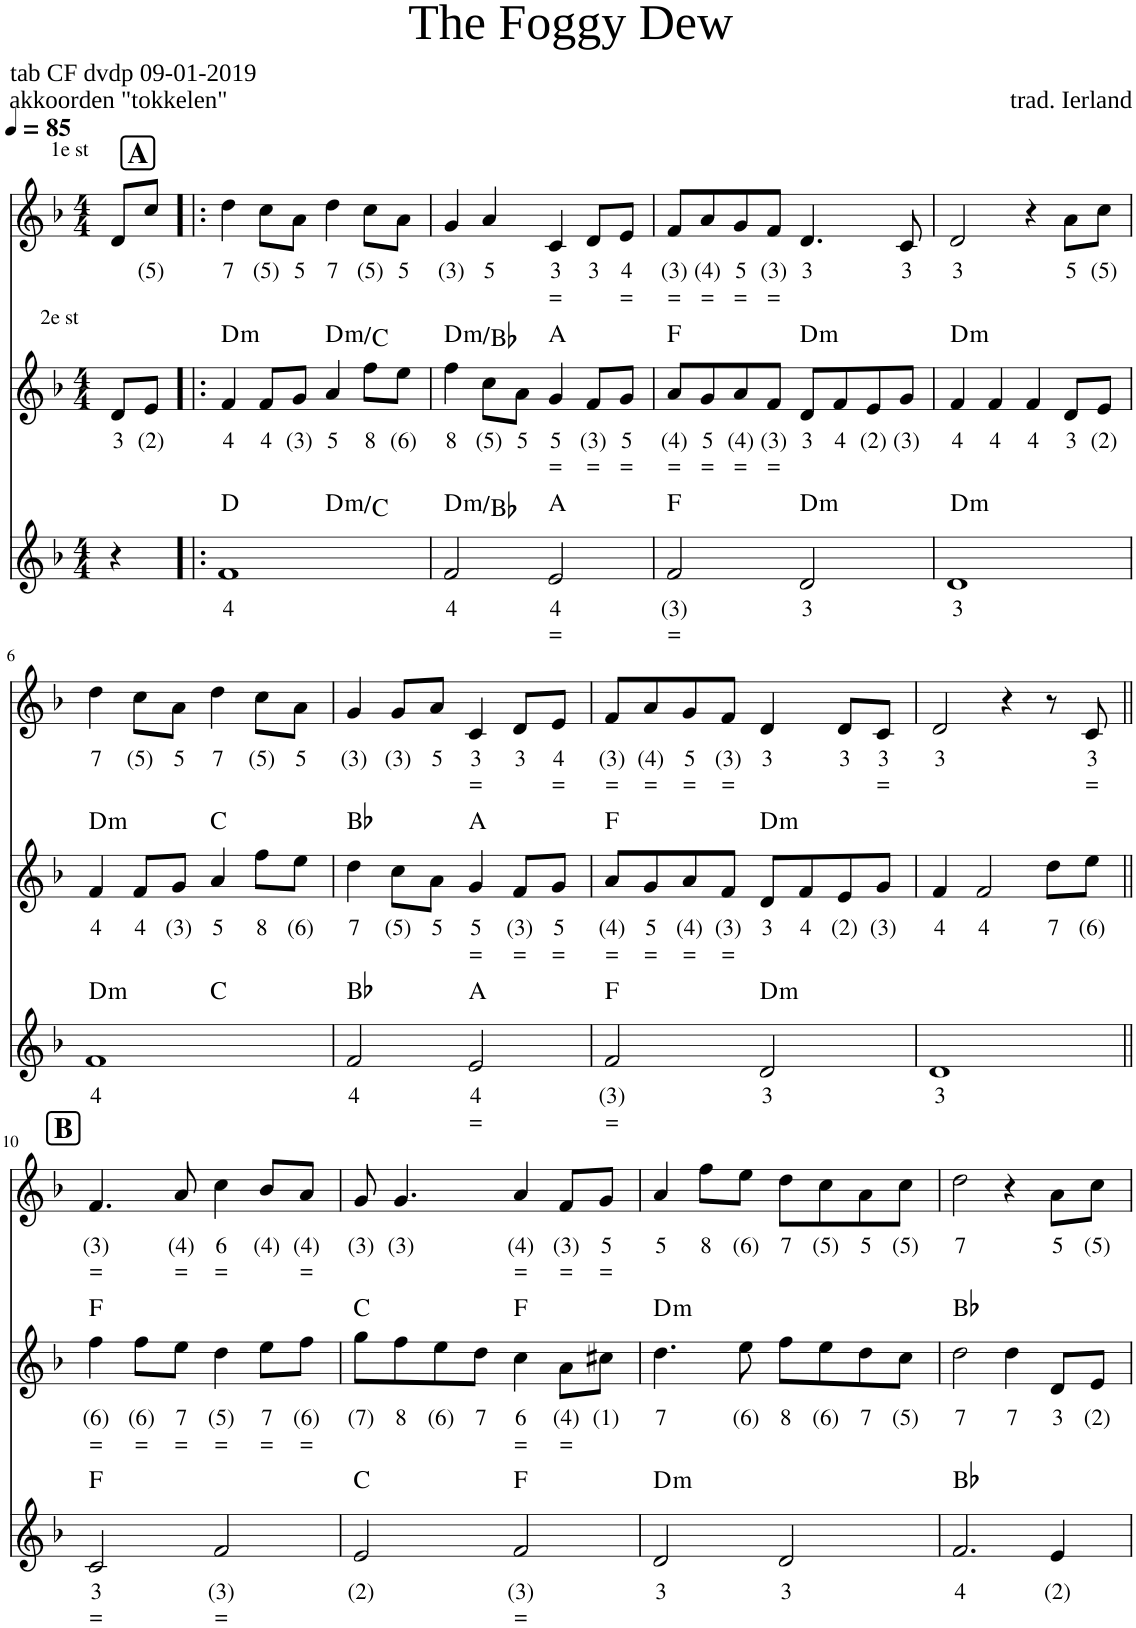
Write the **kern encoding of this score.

**kern	**text	**kern	**text	**text	**kern	**text	**text	**kern	**text	**text	**harte	**kern	**text	**text
*part5	*part5	*part4	*part4	*part4	*part3	*part3	*part3	*part2	*part2	*part2	*part2	*part1	*part1	*part1
*staff5	*staff5	*staff4	*staff4	*staff4	*staff3	*staff3	*staff3	*staff2	*staff2	*staff2	*	*staff1	*staff1	*staff1
*I"Stem	*	*I"Stem	*	*	*I"Stem	*	*	*I"Voice	*	*	*	*I"Voice	*	*
*stria5	*	*	*	*	*stria5	*	*	*	*	*	*	*	*	*
*clefG2	*	*clefG2	*	*	*clefG2	*	*	*clefG2	*	*	*	*clefG2	*	*
*k[b-]	*	*k[b-]	*	*	*k[b-]	*	*	*k[b-]	*	*	*	*k[b-]	*	*
*M4/4	*	*M4/4	*	*	*M4/4	*	*	*M4/4	*	*	*	*M4/4	*	*
*MM85	*	*MM85	*	*	*MM85	*	*	*MM85	*	*	*	*MM85	*	*
=1	=1	=1	=1	=1	=1	=1	=1	=1	=1	=1	=1	=1	=1	=1
!	!	!	!	!	!	!	!	!	!	!	!	!LO:TX:a:t=1e st	!	!
!	!	!	!	!	!	!	!	!LO:TX:a:t=2e st	!	!	!	!	!	!
!	!	!	!	!	!LO:TX:a:t=1e st VARIATIE	!	!	!	!	!	!	!	!	!
!LO:TX:a:t=BASSEN	!	!	!	!	!	!	!	!	!	!	!	!	!	!
!	!	!	!	!	!	!	!	!	!LO:LY:b	!	!	!	!	!
4r	.	4r	.	.	4r	.	.	8d/L	3	.	.	8d/L	.	.
!	!	!	!	!	!	!	!	!	!LO:LY:b	!	!	!	!LO:LY:b	!
.	.	.	.	.	.	.	.	8e/J	(2)	.	.	8cc/J	(5)	.
!!LO:REH:place=s1:a:B:cj:fs=14:t=A
=2!|:	=2!|:	=2!|:	=2!|:	=2!|:	=2!|:	=2!|:	=2!|:	=2!|:	=2!|:	=2!|:	=2!|:	=2!|:	=2!|:	=2!|:
!	!	!	!LO:LY:b	!	!	!	!	!	!LO:LY:b	!	!LO:H:kt=m	!	!LO:LY:b	!
1d	D	1f	4	.	4dd	7	.	4f/	4	.	D:min	4dd\	7	.
!	!	!	!	!	!	!	!	!	!LO:LY:b	!	!	!	!LO:LY:b	!
.	.	.	.	.	8cc\L	(5)	.	8f/L	4	.	.	8cc\L	(5)	.
!	!	!	!	!	!	!	!	!	!LO:LY:b	!	!	!	!LO:LY:b	!
.	.	.	.	.	8a\J	5	.	8g/J	(3)	.	.	8a\J	5	.
!	!	!	!	!	!	!	!	!	!LO:LY:b	!	!LO:H:kt=m	!	!LO:LY:b	!
.	.	.	.	.	4dd	7	.	4a/	5	.	D:min/b7	4dd\	7	.
!	!	!	!	!	!	!	!	!	!LO:LY:b	!	!	!	!LO:LY:b	!
.	.	.	.	.	8cc\L	(5)	.	8ff\L	8	.	.	8cc\L	(5)	.
!	!	!	!	!	!	!	!	!	!LO:LY:b	!	!	!	!LO:LY:b	!
.	.	.	.	.	8a\J	5	.	8ee\J	(6)	.	.	8a\J	5	.
=3	=3	=3	=3	=3	=3	=3	=3	=3	=3	=3	=3	=3	=3	=3
!	!	!	!LO:LY:b	!	!	!	!	!	!LO:LY:b	!	!LO:H:kt=m	!	!LO:LY:b	!
1c	C	2f/	4	.	4g	(3)	.	4ff\	8	.	D:min/b6	4g/	(3)	.
!	!	!	!	!	!	!	!	!	!LO:LY:b	!	!	!	!LO:LY:b	!
.	.	.	.	.	8g/L	(3)	.	8cc\L	(5)	.	.	4a/	5	.
!	!	!	!	!	!	!	!	!	!LO:LY:b	!	!	!	!	!
.	.	.	.	.	8a/J	5	.	8a\J	5	.	.	.	.	.
!	!	!	!LO:LY:b	!LO:LY:b	!	!	!	!	!LO:LY:b	!LO:LY:b	!	!	!LO:LY:b	!LO:LY:b
.	.	2e/	4	=	4c	3	=	4g/	5	=	A:maj	4c/	3	=
!	!	!	!	!	!	!	!	!	!LO:LY:b	!LO:LY:b	!	!	!LO:LY:b	!
.	.	.	.	.	8d/L	3	.	8f/L	(3)	=	.	8d/L	3	.
!	!	!	!	!	!	!	!	!	!LO:LY:b	!LO:LY:b	!	!	!LO:LY:b	!LO:LY:b
.	.	.	.	.	8e/J	4	=	8g/J	5	=	.	8e/J	4	=
=4	=4	=4	=4	=4	=4	=4	=4	=4	=4	=4	=4	=4	=4	=4
!	!	!	!LO:LY:b	!LO:LY:b	!	!	!	!	!LO:LY:b	!LO:LY:b	!	!	!LO:LY:b	!LO:LY:b
2d	D	2f/	(3)	=	8f/L	(3)	=	8a/L	(4)	=	F:maj	8f/L	(3)	=
!	!	!	!	!	!	!	!	!	!LO:LY:b	!LO:LY:b	!	!	!LO:LY:b	!LO:LY:b
.	.	.	.	.	8a/J	(4)	=	8g/	5	=	.	8a/	(4)	=
!	!	!	!	!	!	!	!	!	!LO:LY:b	!LO:LY:b	!	!	!LO:LY:b	!LO:LY:b
.	.	.	.	.	8g/L	5	=	8a/	(4)	=	.	8g/	5	=
!	!	!	!	!	!	!	!	!	!LO:LY:b	!LO:LY:b	!	!	!LO:LY:b	!LO:LY:b
.	.	.	.	.	8f/J	(3)	=	8f/J	(3)	=	.	8f/J	(3)	=
!	!	!	!LO:LY:b	!	!	!	!	!	!LO:LY:b	!	!LO:H:kt=m	!	!LO:LY:b	!
2A	A	2d/	3	.	4d	3	.	8d/L	3	.	D:min	4.d/	3	.
!	!	!	!	!	!	!	!	!	!LO:LY:b	!	!	!	!	!
.	.	.	.	.	.	.	.	8f/	4	.	.	.	.	.
!	!	!	!	!	!	!	!	!	!LO:LY:b	!	!	!	!	!
.	.	.	.	.	8d/L	3	.	8e/	(2)	.	.	.	.	.
!	!	!	!	!	!	!	!	!	!LO:LY:b	!	!	!	!LO:LY:b	!
.	.	.	.	.	8c/J	3	=	8g/J	(3)	.	.	8c/	3	.
=5	=5	=5	=5	=5	=5	=5	=5	=5	=5	=5	=5	=5	=5	=5
!	!	!	!LO:LY:b	!	!	!	!	!	!LO:LY:b	!	!LO:H:kt=m	!	!LO:LY:b	!
1d	D	1d	3	.	2.d	3	.	4f/	4	.	D:min	2d/	3	.
!	!	!	!	!	!	!	!	!	!LO:LY:b	!	!	!	!	!
.	.	.	.	.	.	.	.	4f/	4	.	.	.	.	.
!	!	!	!	!	!	!	!	!	!LO:LY:b	!	!	!	!	!
.	.	.	.	.	.	.	.	4f/	4	.	.	4r	.	.
!	!	!	!	!	!	!	!	!	!LO:LY:b	!	!	!	!LO:LY:b	!
.	.	.	.	.	8a\L	5	.	8d/L	3	.	.	8a\L	5	.
!	!	!	!	!	!	!	!	!	!LO:LY:b	!	!	!	!LO:LY:b	!
.	.	.	.	.	8cc\J	(5)	.	8e/J	(2)	.	.	8cc\J	(5)	.
!!LO:LB:g=z
=6	=6	=6	=6	=6	=6	=6	=6	=6	=6	=6	=6	=6	=6	=6
!	!	!	!LO:LY:b	!	!	!	!	!	!LO:LY:b	!	!LO:H:kt=m	!	!LO:LY:b	!
1d	D	1f	4	.	4dd	7	.	4f/	4	.	D:min	4dd\	7	.
!	!	!	!	!	!	!	!	!	!LO:LY:b	!	!	!	!LO:LY:b	!
.	.	.	.	.	8cc\L	(5)	.	8f/L	4	.	.	8cc\L	(5)	.
!	!	!	!	!	!	!	!	!	!LO:LY:b	!	!	!	!LO:LY:b	!
.	.	.	.	.	8a\J	5	.	8g/J	(3)	.	.	8a\J	5	.
!	!	!	!	!	!	!	!	!	!LO:LY:b	!	!	!	!LO:LY:b	!
.	.	.	.	.	4dd	7	.	4a/	5	.	C:maj	4dd\	7	.
!	!	!	!	!	!	!	!	!	!LO:LY:b	!	!	!	!LO:LY:b	!
.	.	.	.	.	8cc\L	(5)	.	8ff\L	8	.	.	8cc\L	(5)	.
!	!	!	!	!	!	!	!	!	!LO:LY:b	!	!	!	!LO:LY:b	!
.	.	.	.	.	8a\J	5	.	8ee\J	(6)	.	.	8a\J	5	.
=7	=7	=7	=7	=7	=7	=7	=7	=7	=7	=7	=7	=7	=7	=7
!	!	!	!LO:LY:b	!	!	!	!	!	!LO:LY:b	!	!	!	!LO:LY:b	!
1c	C	2f/	4	.	4g	(3)	.	4dd\	7	.	Bb:maj	4g/	(3)	.
!	!	!	!	!	!	!	!	!	!LO:LY:b	!	!	!	!LO:LY:b	!
.	.	.	.	.	8g/L	(3)	.	8cc\L	(5)	.	.	8g/L	(3)	.
!	!	!	!	!	!	!	!	!	!LO:LY:b	!	!	!	!LO:LY:b	!
.	.	.	.	.	8a/J	5	.	8a\J	5	.	.	8a/J	5	.
!	!	!	!LO:LY:b	!LO:LY:b	!	!	!	!	!LO:LY:b	!LO:LY:b	!	!	!LO:LY:b	!LO:LY:b
.	.	2e/	4	=	4c	3	=	4g/	5	=	A:maj	4c/	3	=
!	!	!	!	!	!	!	!	!	!LO:LY:b	!LO:LY:b	!	!	!LO:LY:b	!
.	.	.	.	.	8d/L	3	.	8f/L	(3)	=	.	8d/L	3	.
!	!	!	!	!	!	!	!	!	!LO:LY:b	!LO:LY:b	!	!	!LO:LY:b	!LO:LY:b
.	.	.	.	.	8e/J	4	=	8g/J	5	=	.	8e/J	4	=
=8	=8	=8	=8	=8	=8	=8	=8	=8	=8	=8	=8	=8	=8	=8
!	!	!	!LO:LY:b	!LO:LY:b	!	!	!	!	!LO:LY:b	!LO:LY:b	!	!	!LO:LY:b	!LO:LY:b
2d	D	2f/	(3)	=	8f/L	(3)	=	8a/L	(4)	=	F:maj	8f/L	(3)	=
!	!	!	!	!	!	!	!	!	!LO:LY:b	!LO:LY:b	!	!	!LO:LY:b	!LO:LY:b
.	.	.	.	.	8a/J	(4)	=	8g/	5	=	.	8a/	(4)	=
!	!	!	!	!	!	!	!	!	!LO:LY:b	!LO:LY:b	!	!	!LO:LY:b	!LO:LY:b
.	.	.	.	.	8g/L	5	=	8a/	(4)	=	.	8g/	5	=
!	!	!	!	!	!	!	!	!	!LO:LY:b	!LO:LY:b	!	!	!LO:LY:b	!LO:LY:b
.	.	.	.	.	8f/J	(3)	=	8f/J	(3)	=	.	8f/J	(3)	=
!	!	!	!LO:LY:b	!	!	!	!	!	!LO:LY:b	!	!LO:H:kt=m	!	!LO:LY:b	!
2F	F	2d/	3	.	8g/L	(3)	.	8d/L	3	.	D:min	4d/	3	.
!	!	!	!	!	!	!	!	!	!LO:LY:b	!	!	!	!	!
.	.	.	.	.	8f/J	4	.	8f/	4	.	.	.	.	.
!	!	!	!	!	!	!	!	!	!LO:LY:b	!	!	!	!LO:LY:b	!
.	.	.	.	.	8d/L	3	.	8e/	(2)	.	.	8d/L	3	.
!	!	!	!	!	!	!	!	!	!LO:LY:b	!	!	!	!LO:LY:b	!LO:LY:b
.	.	.	.	.	8c/J	3	=	8g/J	(3)	.	.	8c/J	3	=
=9	=9	=9	=9	=9	=9	=9	=9	=9	=9	=9	=9	=9	=9	=9
!	!	!	!LO:LY:b	!	!	!	!	!	!LO:LY:b	!	!	!	!LO:LY:b	!
1d	D	1d	3	.	2.d	3	.	4f/	4	.	.	2d/	3	.
!	!	!	!	!	!	!	!	!	!LO:LY:b	!	!	!	!	!
.	.	.	.	.	.	.	.	2f/	4	.	.	.	.	.
.	.	.	.	.	.	.	.	.	.	.	.	4r	.	.
!	!	!	!	!	!	!	!	!	!LO:LY:b	!	!	!	!	!
.	.	.	.	.	8c/L	3	=	8dd\L	7	.	.	8r	.	.
!	!	!	!	!	!	!	!	!	!LO:LY:b	!	!	!	!LO:LY:b	!LO:LY:b
.	.	.	.	.	8c/J	3	=	8ee\J	(6)	.	.	8c/	3	=
!!LO:LB:g=z
!!LO:REH:place=s1:a:B:cj:fs=14:t=B
=10||	=10||	=10||	=10||	=10||	=10||	=10||	=10||	=10||	=10||	=10||	=10||	=10||	=10||	=10||
!	!	!	!LO:LY:b	!LO:LY:b	!	!	!	!	!LO:LY:b	!LO:LY:b	!	!	!LO:LY:b	!LO:LY:b
2f	F	2c/	3	=	8f	(3)	=	4ff\	(6)	=	F:maj	4.f/	(3)	=
.	.	.	.	.	4f	(3)	=	.	.	.	.	.	.	.
!	!	!	!	!	!	!	!	!	!LO:LY:b	!LO:LY:b	!	!	!	!
.	.	.	.	.	.	.	.	8ff\L	(6)	=	.	.	.	.
!	!	!	!	!	!	!	!	!	!LO:LY:b	!LO:LY:b	!	!	!LO:LY:b	!LO:LY:b
.	.	.	.	.	8a	(4)	=	8ee\J	7	=	.	8a/	(4)	=
!	!	!	!LO:LY:b	!LO:LY:b	!	!	!	!	!LO:LY:b	!LO:LY:b	!	!	!LO:LY:b	!LO:LY:b
2f	F	2f/	(3)	=	4cc	6	=	4dd\	(5)	=	.	4cc\	6	=
!	!	!	!	!	!	!	!	!	!LO:LY:b	!LO:LY:b	!	!	!LO:LY:b	!
.	.	.	.	.	8b-/L	(4)	.	8ee\L	7	=	.	8b-/L	(4)	.
!	!	!	!	!	!	!	!	!	!LO:LY:b	!LO:LY:b	!	!	!LO:LY:b	!LO:LY:b
.	.	.	.	.	8a/J	(4)	=	8ff\J	(6)	=	.	8a/J	(4)	=
=11	=11	=11	=11	=11	=11	=11	=11	=11	=11	=11	=11	=11	=11	=11
!	!	!	!LO:LY:b	!	!	!	!	!	!LO:LY:b	!	!	!	!LO:LY:b	!
2c	C	2e/	(2)	.	8g	(3)	.	8gg\L	(7)	.	C:maj	8g/	(3)	.
!	!	!	!	!	!	!	!	!	!LO:LY:b	!	!	!	!LO:LY:b	!
.	.	.	.	.	4g	(3)	.	8ff\	8	.	.	4.g/	(3)	.
!	!	!	!	!	!	!	!	!	!LO:LY:b	!	!	!	!	!
.	.	.	.	.	.	.	.	8ee\	(6)	.	.	.	.	.
!	!	!	!	!	!	!	!	!	!LO:LY:b	!	!	!	!	!
.	.	.	.	.	8g	(3)	.	8dd\J	7	.	.	.	.	.
!	!	!	!LO:LY:b	!LO:LY:b	!	!	!	!	!LO:LY:b	!LO:LY:b	!	!	!LO:LY:b	!LO:LY:b
2f	F	2f/	(3)	=	4a	(4)	=	4cc\	6	=	F:maj	4a/	(4)	=
!	!	!	!	!	!	!	!	!	!LO:LY:b	!LO:LY:b	!	!	!LO:LY:b	!LO:LY:b
.	.	.	.	.	8f/L	(3)	=	8a\L	(4)	=	.	8f/L	(3)	=
!	!	!	!	!	!	!	!	!	!LO:LY:b	!	!	!	!LO:LY:b	!LO:LY:b
.	.	.	.	.	8g/J	5	=	8cc#X\J	(1)	.	.	8g/J	5	=
=12	=12	=12	=12	=12	=12	=12	=12	=12	=12	=12	=12	=12	=12	=12
!	!	!	!LO:LY:b	!	!	!	!	!	!LO:LY:b	!	!LO:H:kt=m	!	!LO:LY:b	!
2f	F	2d/	3	.	4a	5	.	4.dd\	7	.	D:min	4a/	5	.
!	!	!	!	!	!	!	!	!	!	!	!	!	!LO:LY:b	!
.	.	.	.	.	8ff\L	8	.	.	.	.	.	8ff\L	8	.
!	!	!	!	!	!	!	!	!	!LO:LY:b	!	!	!	!LO:LY:b	!
.	.	.	.	.	8ee\J	(6)	.	8ee\	(6)	.	.	8ee\J	(6)	.
!	!	!	!LO:LY:b	!	!	!	!	!	!LO:LY:b	!	!	!	!LO:LY:b	!
2f	F	2d/	3	.	8dd\L	7	.	8ff\L	8	.	.	8dd\L	7	.
!	!	!	!	!	!	!	!	!	!LO:LY:b	!	!	!	!LO:LY:b	!
.	.	.	.	.	8cc\J	(5)	.	8ee\	(6)	.	.	8cc\	(5)	.
!	!	!	!	!	!	!	!	!	!LO:LY:b	!	!	!	!LO:LY:b	!
.	.	.	.	.	8cc\L	(5)	.	8dd\	7	.	.	8a\	5	.
!	!	!	!	!	!	!	!	!	!LO:LY:b	!	!	!	!LO:LY:b	!
.	.	.	.	.	8a\J	5	.	8cc\J	(5)	.	.	8cc\J	(5)	.
=13	=13	=13	=13	=13	=13	=13	=13	=13	=13	=13	=13	=13	=13	=13
!	!	!	!LO:LY:b	!	!	!	!	!	!LO:LY:b	!	!	!	!LO:LY:b	!
2B-	Bb	2.f/	4	.	2.dd	7	.	2dd\	7	.	Bb:maj	2dd\	7	.
!	!	!	!	!	!	!	!	!	!LO:LY:b	!	!	!	!	!
4c	C	.	.	.	.	.	.	4dd\	7	.	.	4r	.	.
!	!	!	!LO:LY:b	!	!	!	!	!	!LO:LY:b	!	!	!	!LO:LY:b	!
4A	A	4e/	(2)	.	8a\L	5	.	8d/L	3	.	.	8a\L	5	.
!	!	!	!	!	!	!	!	!	!LO:LY:b	!	!	!	!LO:LY:b	!
.	.	.	.	.	8cc\J	(5)	.	8e/J	(2)	.	.	8cc\J	(5)	.
=	=	=	=	=	=	=	=	=	=	=	=	=	=	=
*-	*-	*-	*-	*-	*-	*-	*-	*-	*-	*-	*-	*-	*-	*-
